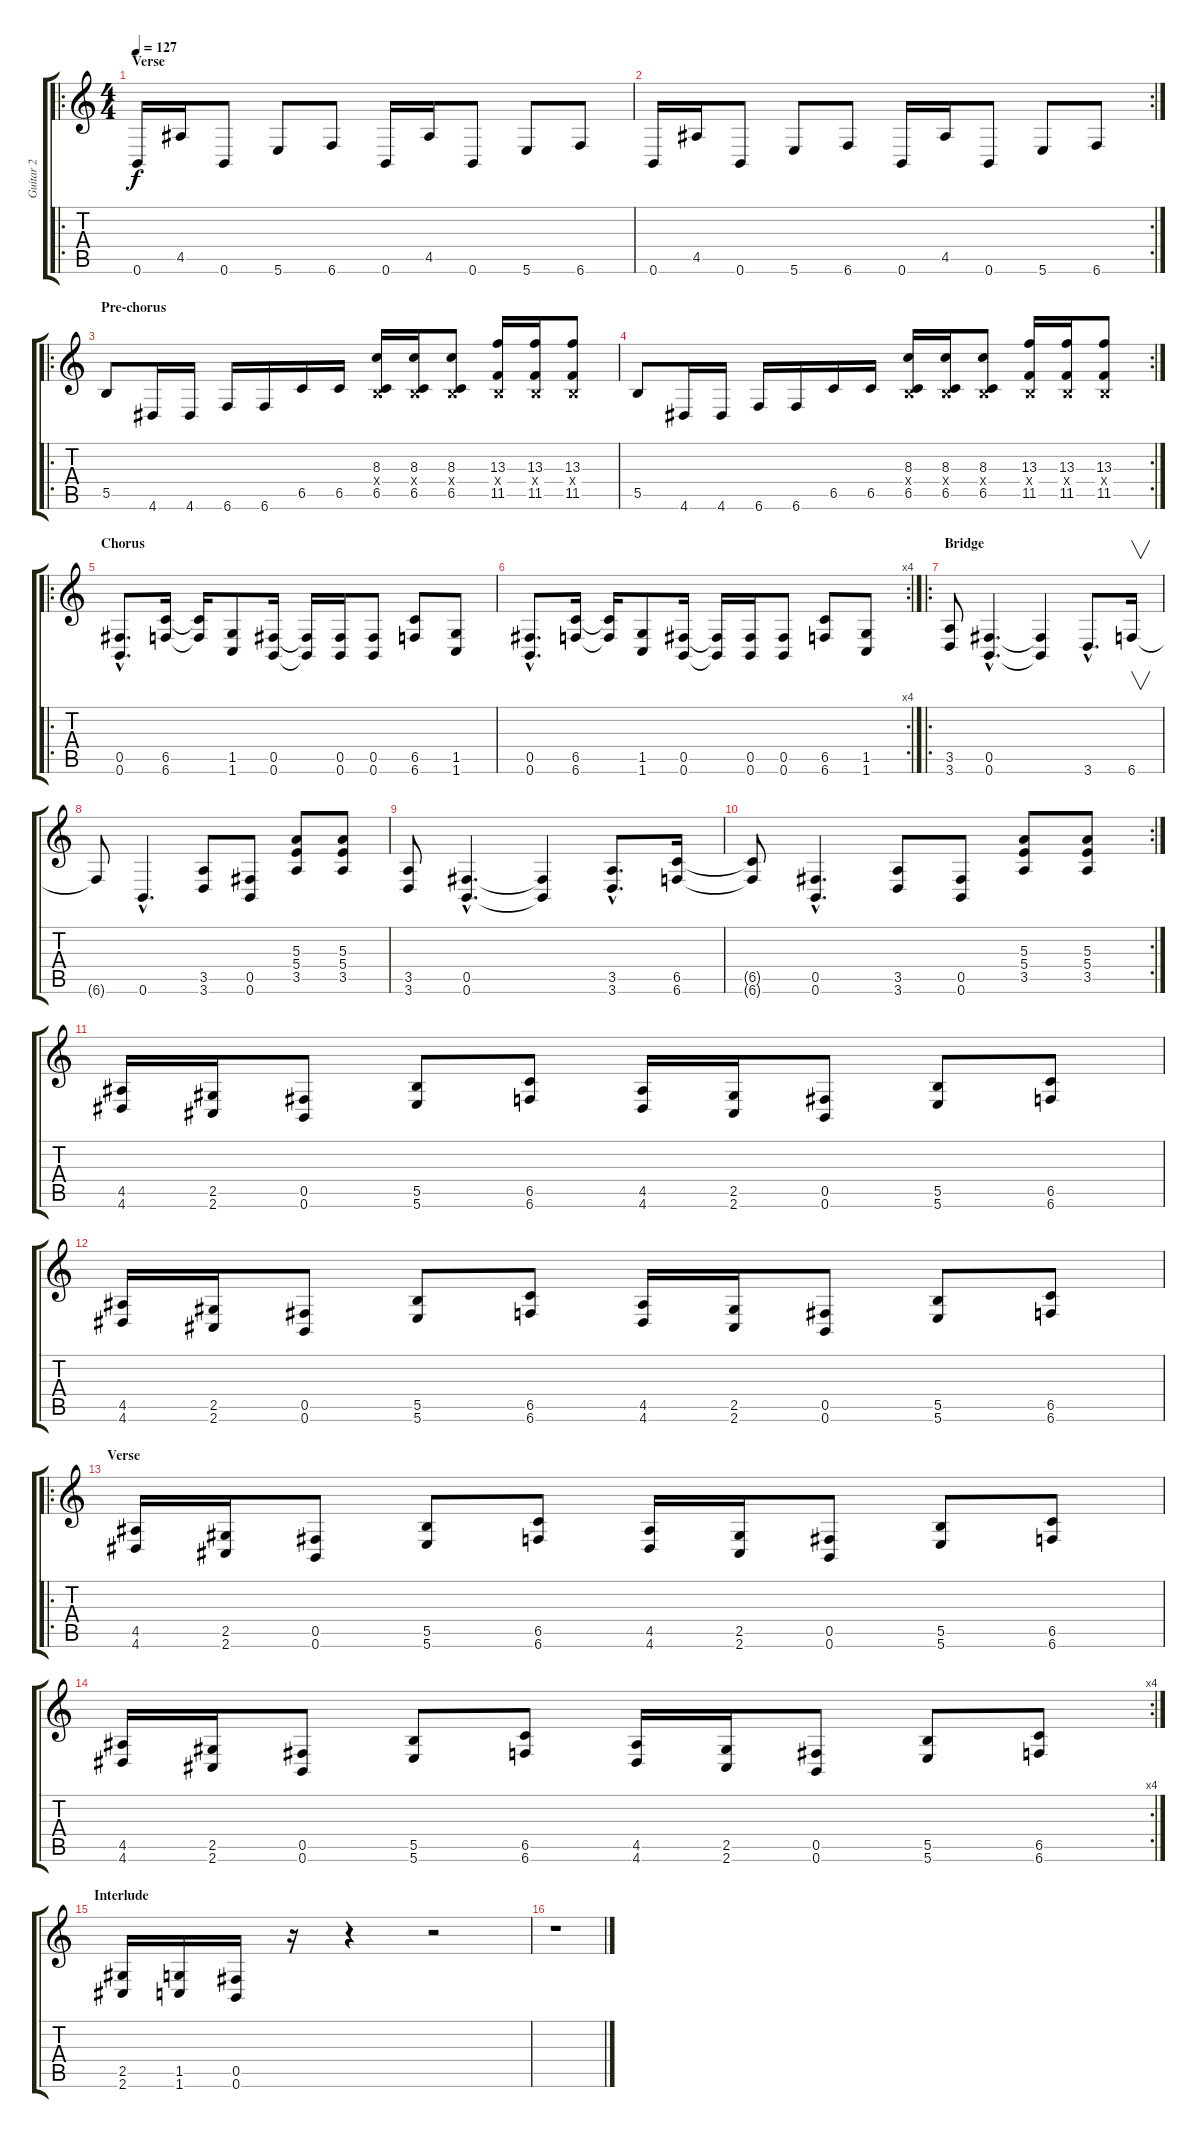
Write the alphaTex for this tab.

\track ("Guitar 2" "Guitar 2") {instrument distortionguitar}
\staff {score tabs}
\tuning (Db4 Ab3 E3 B2 Gb2 B1) {hide}
\ro
\ts (4 4)
\section ("" "Verse")
\tempo 127
\clef g2
\ks c
0.6.16{dy f} 4.5.16 0.6.8 5.6.8 6.6.8 0.6.16 4.5.16 0.6.8 5.6.8 6.6.8 |
\rc 2
0.6.16 4.5.16 0.6.8 5.6.8 6.6.8 0.6.16 4.5.16 0.6.8 5.6.8 6.6.8 |
\ro
\section ("" "Pre-chorus")
5.5.8 4.6.16 4.6.16 6.6.16 6.6.16 6.5.16 6.5.16 (8.3 0.4{x} 6.5).16 (8.3 0.4{x} 6.5).16 (8.3 0.4{x} 6.5).8 (13.3 0.4{x} 11.5).16 (13.3 0.4{x} 11.5).16 (13.3 0.4{x} 11.5).8 |
\rc 2
5.5.8 4.6.16 4.6.16 6.6.16 6.6.16 6.5.16 6.5.16 (8.3 0.4{x} 6.5).16 (8.3 0.4{x} 6.5).16 (8.3 0.4{x} 6.5).8 (13.3 0.4{x} 11.5).16 (13.3 0.4{x} 11.5).16 (13.3 0.4{x} 11.5).8 |
\ro
\section ("" "Chorus")
(0.5{hac} 0.6{hac}).8{d} (6.5 6.6).16 (6.5{t} 6.6{t}).16 (1.5 1.6).8 (0.5 0.6).16 (0.5{t} 0.6{t}).16 (0.5 0.6).16 (0.5 0.6).8 (6.5 6.6).8 (1.5 1.6).8 |
\rc 4
(0.5{hac} 0.6{hac}).8{d} (6.5 6.6).16 (6.5{t} 6.6{t}).16 (1.5 1.6).8 (0.5 0.6).16 (0.5{t} 0.6{t}).16 (0.5 0.6).16 (0.5 0.6).8 (6.5 6.6).8 (1.5 1.6).8 |
\ro
\section ("" "Bridge")
(3.5 3.6).8 (0.5{hac} 0.6{hac}).4{d} (0.5{t} 0.6{t}).4 3.6{hac}.8{d} 6.6.16{v} |
6.6{t}.8 0.6{hac}.4{d} (3.5 3.6).8 (0.5 0.6).8 (5.3 5.4 3.5).8 (5.3 5.4 3.5).8 |
(3.5 3.6).8 (0.5{hac} 0.6{hac}).4{d} (0.5{t} 0.6{t}).4 (3.5{hac} 3.6{hac}).8{d} (6.5 6.6).16 |
\rc 2
(6.5{t} 6.6{t}).8 (0.5{hac} 0.6{hac}).4{d} (3.5 3.6).8 (0.5 0.6).8 (5.3 5.4 3.5).8 (5.3 5.4 3.5).8 |
(4.5 4.6).16 (2.5 2.6).16 (0.5 0.6).8 (5.5 5.6).8 (6.5 6.6).8 (4.5 4.6).16 (2.5 2.6).16 (0.5 0.6).8 (5.5 5.6).8 (6.5 6.6).8 |
(4.5 4.6).16 (2.5 2.6).16 (0.5 0.6).8 (5.5 5.6).8 (6.5 6.6).8 (4.5 4.6).16 (2.5 2.6).16 (0.5 0.6).8 (5.5 5.6).8 (6.5 6.6).8 |
\ro
\section ("" "Verse")
(4.5 4.6).16 (2.5 2.6).16 (0.5 0.6).8 (5.5 5.6).8 (6.5 6.6).8 (4.5 4.6).16 (2.5 2.6).16 (0.5 0.6).8 (5.5 5.6).8 (6.5 6.6).8 |
\rc 4
(4.5 4.6).16 (2.5 2.6).16 (0.5 0.6).8 (5.5 5.6).8 (6.5 6.6).8 (4.5 4.6).16 (2.5 2.6).16 (0.5 0.6).8 (5.5 5.6).8 (6.5 6.6).8 |
\section ("" "Interlude")
(2.5 2.6).16 (1.5 1.6).16 (0.5 0.6).16 r.16 r.4 r.2 |
r.1
